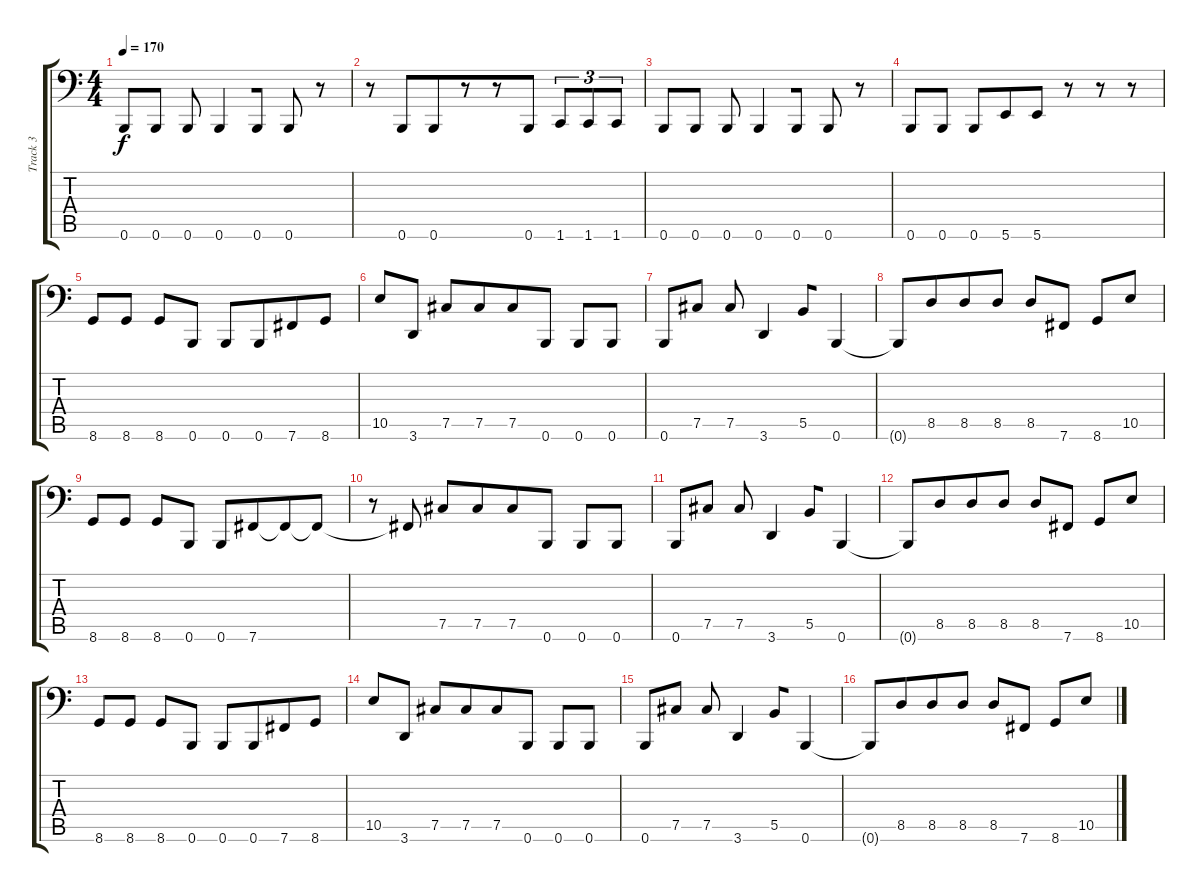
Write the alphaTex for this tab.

\track ("Track 3" "Track 3") {instrument electricbassfinger}
\staff {score tabs}
\tuning (Db3 Ab2 E2 B1 Gb1 B0) {hide}
\ts (4 4)
\tempo 170
\clef f4
\ks c
0.6.8{dy f beam merge} 0.6.8 0.6.8 0.6.4{beam merge} 0.6.8 0.6.8 r.8 |
r.8 0.6.8{beam merge} 0.6.8{beam merge} r.8 r.8 0.6.8 1.6.8{tu (3 2)} 1.6.8{tu (3 2) beam merge} 1.6.8{tu (3 2)} |
0.6.8{beam merge} 0.6.8 0.6.8 0.6.4{beam merge} 0.6.8 0.6.8 r.8 |
0.6.8{beam merge} 0.6.8 0.6.8 5.6.8{beam merge} 5.6.8{beam merge} r.8 r.8 r.8 |
8.6.8 8.6.8 8.6.8{beam merge} 0.6.8 0.6.8 0.6.8{beam merge} 7.6.8{beam merge} 8.6.8 |
10.5.8 3.6.8 7.5.8{beam merge} 7.5.8{beam merge} 7.5.8{beam merge} 0.6.8 0.6.8 0.6.8 |
0.6.8 7.5.8 7.5.8 3.6.4 5.5.8{beam merge} 0.6.4 |
0.6{t}.8{beam merge} 8.5.8{beam merge} 8.5.8 8.5.8 8.5.8{beam merge} 7.6.8 8.6.8{beam merge} 10.5.8 |
8.6.8 8.6.8 8.6.8{beam merge} 0.6.8 0.6.8 7.6.8{beam merge} 7.6{t}.8{beam merge} 7.6{t}.8 |
r.8 7.6{t}.8 7.5.8{beam merge} 7.5.8{beam merge} 7.5.8{beam merge} 0.6.8 0.6.8 0.6.8 |
0.6.8 7.5.8 7.5.8 3.6.4 5.5.8{beam merge} 0.6.4 |
0.6{t}.8{beam merge} 8.5.8{beam merge} 8.5.8 8.5.8 8.5.8{beam merge} 7.6.8 8.6.8{beam merge} 10.5.8 |
8.6.8 8.6.8 8.6.8{beam merge} 0.6.8 0.6.8 0.6.8{beam merge} 7.6.8{beam merge} 8.6.8 |
10.5.8 3.6.8 7.5.8{beam merge} 7.5.8{beam merge} 7.5.8{beam merge} 0.6.8 0.6.8 0.6.8 |
0.6.8 7.5.8 7.5.8 3.6.4 5.5.8{beam merge} 0.6.4 |
0.6{t}.8{beam merge} 8.5.8{beam merge} 8.5.8 8.5.8 8.5.8{beam merge} 7.6.8 8.6.8{beam merge} 10.5.8
